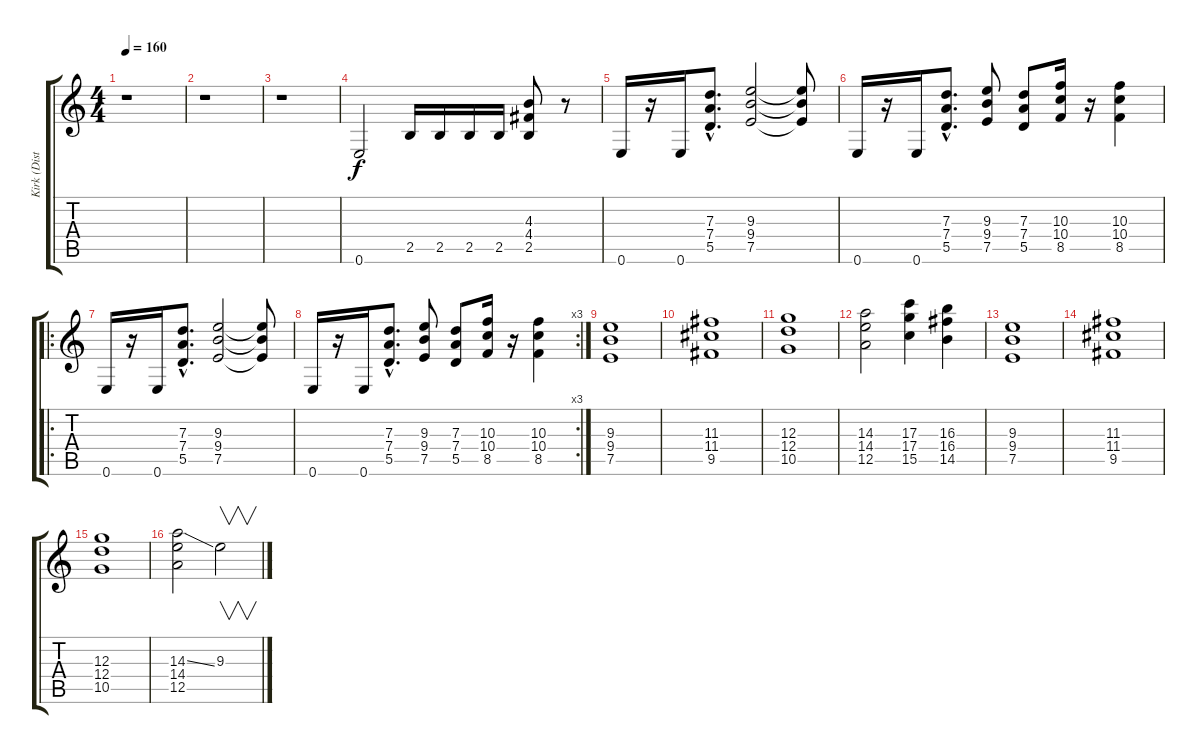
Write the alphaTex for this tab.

\track ("Kirk (Disto Gtr)" "Kirk (Dist") {instrument distortionguitar}
\staff {score tabs}
\tuning (E4 B3 G3 D3 A2 E2) {hide}
\ts (4 4)
\tempo 160
\clef g2
\ks c
r.1{dy f instrument distortionguitar} |
r.1 |
r.1 |
0.6.2 2.5.16 2.5.16 2.5.16 2.5.16 (4.3 4.4 2.5).8 r.8 |
0.6.16 r.16 0.6.16 (7.3{hac} 7.4{hac} 5.5{hac}).8{d} (9.3 9.4 7.5).2 (9.3{t} 9.4{t} 7.5{t}).8 |
0.6.16 r.16 0.6.16 (7.3{hac} 7.4{hac} 5.5{hac}).8{d} (9.3 9.4 7.5).8 (7.3 7.4 5.5).8 (10.3 10.4 8.5).16 r.16 (10.3 10.4 8.5).4 |
\ro
0.6.16 r.16 0.6.16 (7.3{hac} 7.4{hac} 5.5{hac}).8{d} (9.3 9.4 7.5).2 (9.3{t} 9.4{t} 7.5{t}).8 |
\rc 3
0.6.16 r.16 0.6.16 (7.3{hac} 7.4{hac} 5.5{hac}).8{d} (9.3 9.4 7.5).8 (7.3 7.4 5.5).8 (10.3 10.4 8.5).16 r.16 (10.3 10.4 8.5).4 |
(9.3 9.4 7.5).1 |
(11.3 11.4 9.5).1 |
(12.3 12.4 10.5).1 |
(14.3 14.4 12.5).2 (17.3 17.4 15.5).4 (16.3 16.4 14.5).4 |
(9.3 9.4 7.5).1 |
(11.3 11.4 9.5).1 |
(12.3 12.4 10.5).1 |
(14.3{ss} 14.4 12.5).2 9.3.2{v}
